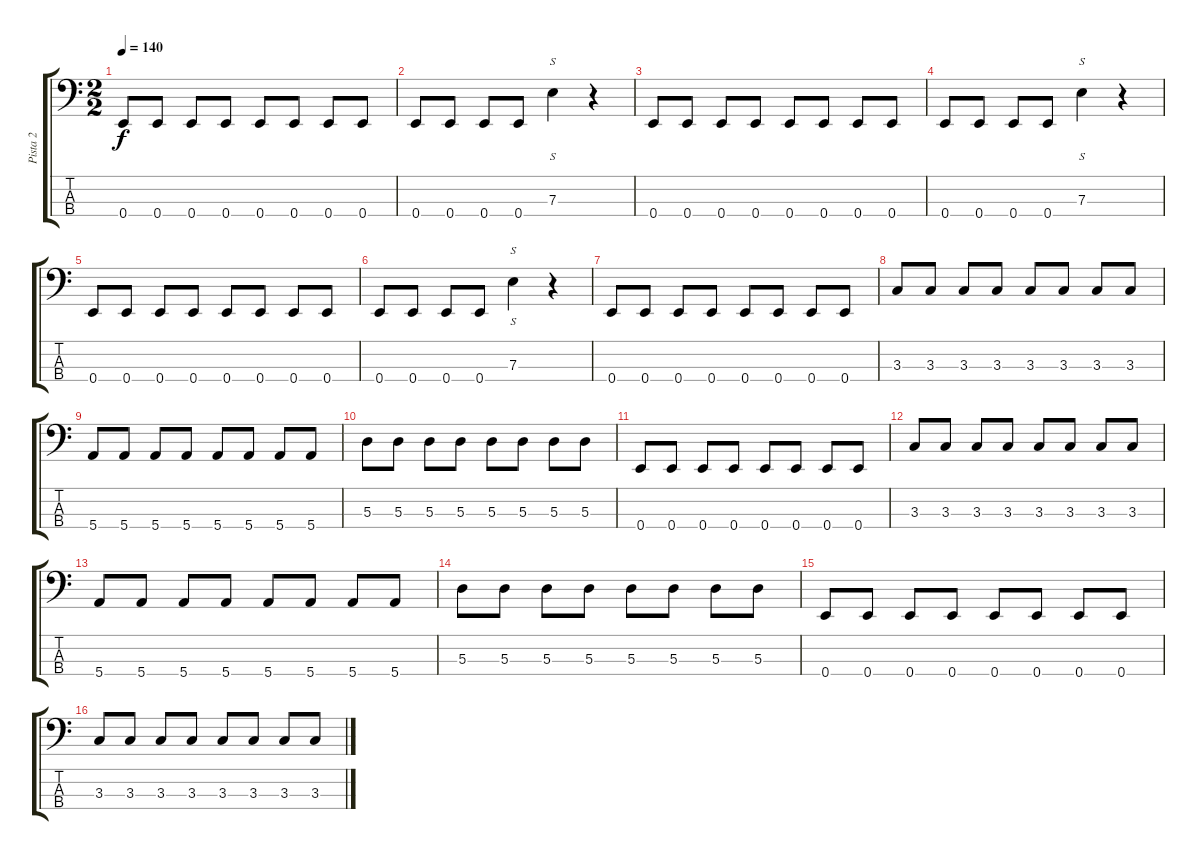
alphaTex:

\track ("Pista 2" "Pista 2") {instrument electricbassfinger}
\staff {score tabs}
\tuning (G2 D2 A1 E1) {hide}
\ts (2 2)
\tempo 140
\clef f4
\ks c
0.4.8{dy f} 0.4.8 0.4.8 0.4.8 0.4.8 0.4.8 0.4.8 0.4.8 |
0.4.8 0.4.8 0.4.8 0.4.8 7.3.4{s} r.4 |
0.4.8 0.4.8 0.4.8 0.4.8 0.4.8 0.4.8 0.4.8 0.4.8 |
0.4.8 0.4.8 0.4.8 0.4.8 7.3.4{s} r.4 |
0.4.8 0.4.8 0.4.8 0.4.8 0.4.8 0.4.8 0.4.8 0.4.8 |
0.4.8 0.4.8 0.4.8 0.4.8 7.3.4{s} r.4 |
0.4.8 0.4.8 0.4.8 0.4.8 0.4.8 0.4.8 0.4.8 0.4.8 |
3.3.8 3.3.8 3.3.8 3.3.8 3.3.8 3.3.8 3.3.8 3.3.8 |
5.4.8 5.4.8 5.4.8 5.4.8 5.4.8 5.4.8 5.4.8 5.4.8 |
5.3.8 5.3.8 5.3.8 5.3.8 5.3.8 5.3.8 5.3.8 5.3.8 |
0.4.8 0.4.8 0.4.8 0.4.8 0.4.8 0.4.8 0.4.8 0.4.8 |
3.3.8 3.3.8 3.3.8 3.3.8 3.3.8 3.3.8 3.3.8 3.3.8 |
5.4.8 5.4.8 5.4.8 5.4.8 5.4.8 5.4.8 5.4.8 5.4.8 |
5.3.8 5.3.8 5.3.8 5.3.8 5.3.8 5.3.8 5.3.8 5.3.8 |
0.4.8 0.4.8 0.4.8 0.4.8 0.4.8 0.4.8 0.4.8 0.4.8 |
3.3.8 3.3.8 3.3.8 3.3.8 3.3.8 3.3.8 3.3.8 3.3.8
